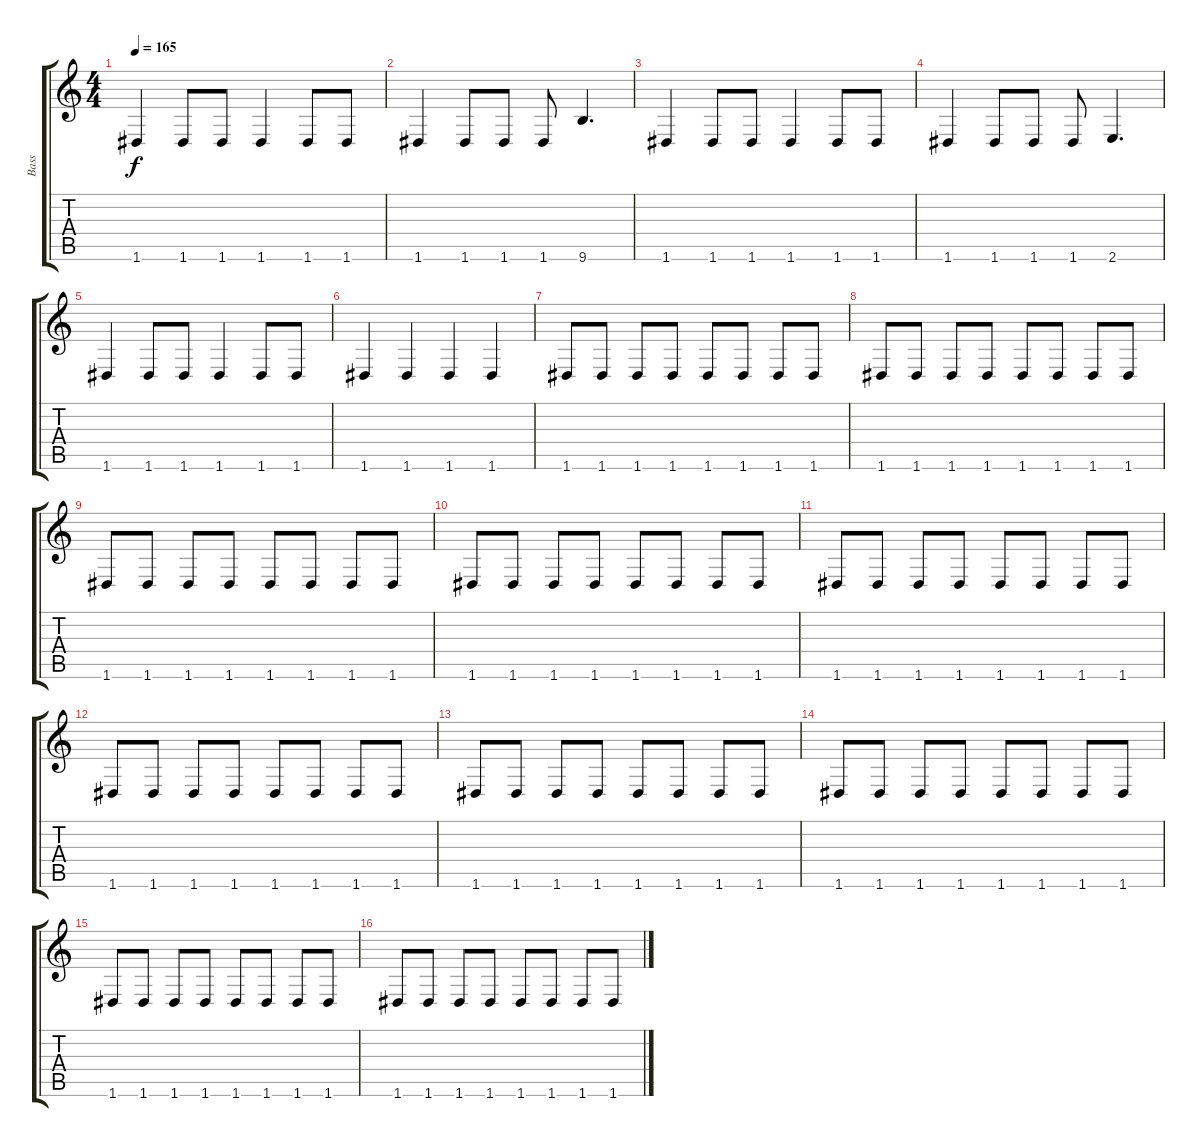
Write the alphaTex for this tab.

\track ("Bass" "Bass") {instrument electricbassfinger}
\staff {score tabs}
\tuning (E4 B3 G3 D3 A2 D2) {hide}
\ts (4 4)
\tempo 165
\clef g2
\ks c
1.6.4{dy f} 1.6.8 1.6.8 1.6.4 1.6.8 1.6.8 |
1.6.4 1.6.8 1.6.8 1.6.8 9.6.4{d} |
1.6.4 1.6.8 1.6.8 1.6.4 1.6.8 1.6.8 |
1.6.4 1.6.8 1.6.8 1.6.8 2.6.4{d} |
1.6.4 1.6.8 1.6.8 1.6.4 1.6.8 1.6.8 |
1.6.4 1.6.4 1.6.4 1.6.4 |
1.6.8 1.6.8 1.6.8 1.6.8 1.6.8 1.6.8 1.6.8 1.6.8 |
1.6.8 1.6.8 1.6.8 1.6.8 1.6.8 1.6.8 1.6.8 1.6.8 |
1.6.8 1.6.8 1.6.8 1.6.8 1.6.8 1.6.8 1.6.8 1.6.8 |
1.6.8 1.6.8 1.6.8 1.6.8 1.6.8 1.6.8 1.6.8 1.6.8 |
1.6.8 1.6.8 1.6.8 1.6.8 1.6.8 1.6.8 1.6.8 1.6.8 |
1.6.8 1.6.8 1.6.8 1.6.8 1.6.8 1.6.8 1.6.8 1.6.8 |
1.6.8 1.6.8 1.6.8 1.6.8 1.6.8 1.6.8 1.6.8 1.6.8 |
1.6.8 1.6.8 1.6.8 1.6.8 1.6.8 1.6.8 1.6.8 1.6.8 |
1.6.8 1.6.8 1.6.8 1.6.8 1.6.8 1.6.8 1.6.8 1.6.8 |
1.6.8 1.6.8 1.6.8 1.6.8 1.6.8 1.6.8 1.6.8 1.6.8
